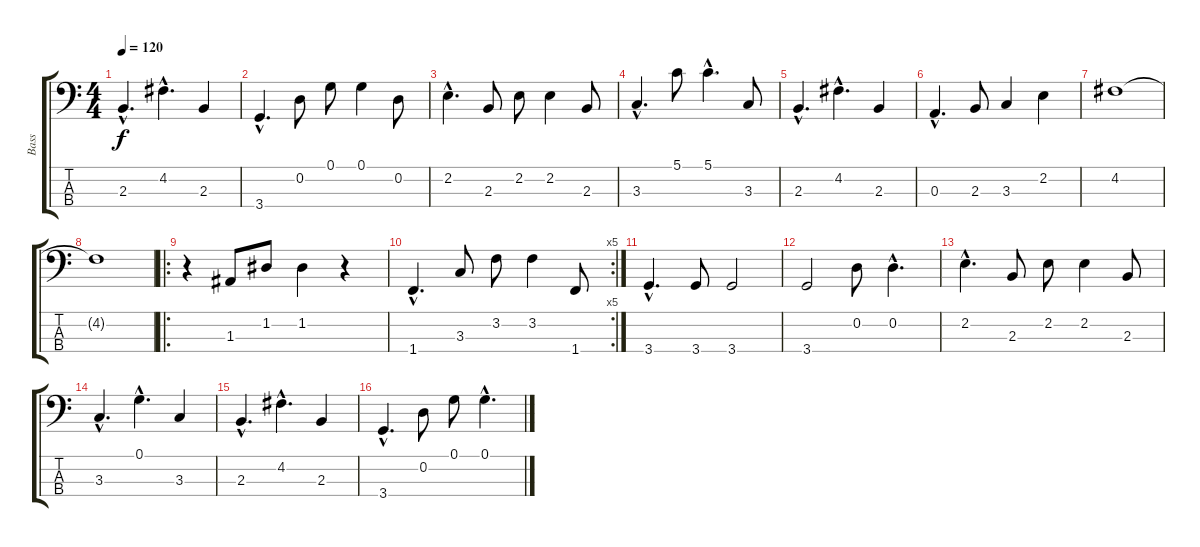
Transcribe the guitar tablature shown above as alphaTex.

\track ("Bass" "Bass") {instrument electricbassfinger}
\staff {score tabs}
\tuning (G2 D2 A1 E1) {hide}
\ts (4 4)
\tempo 120
\clef f4
\ks c
2.3{hac}.4{d dy f} 4.2{hac}.4{d} 2.3.4 |
3.4{hac}.4{d} 0.2.8 0.1.8 0.1.4 0.2.8 |
2.2{hac}.4{d} 2.3.8 2.2.8 2.2.4 2.3.8 |
3.3{hac}.4{d} 5.1.8 5.1{hac}.4{d} 3.3.8 |
2.3{hac}.4{d} 4.2{hac}.4{d} 2.3.4 |
0.3{hac}.4{d} 2.3.8 3.3.4 2.2.4 |
4.2.1 |
4.2{t}.1 |
\ro
r.4 1.3.8 1.2.8 1.2.4 r.4 |
\rc 5
1.4{hac}.4{d} 3.3.8 3.2.8 3.2.4 1.4.8 |
3.4{hac}.4{d} 3.4.8 3.4.2 |
3.4.2 0.2.8 0.2{hac}.4{d} |
2.2{hac}.4{d} 2.3.8 2.2.8 2.2.4 2.3.8 |
3.3{hac}.4{d} 0.1{hac}.4{d} 3.3.4 |
2.3{hac}.4{d} 4.2{hac}.4{d} 2.3.4 |
3.4{hac}.4{d} 0.2.8 0.1.8 0.1{hac}.4{d}
